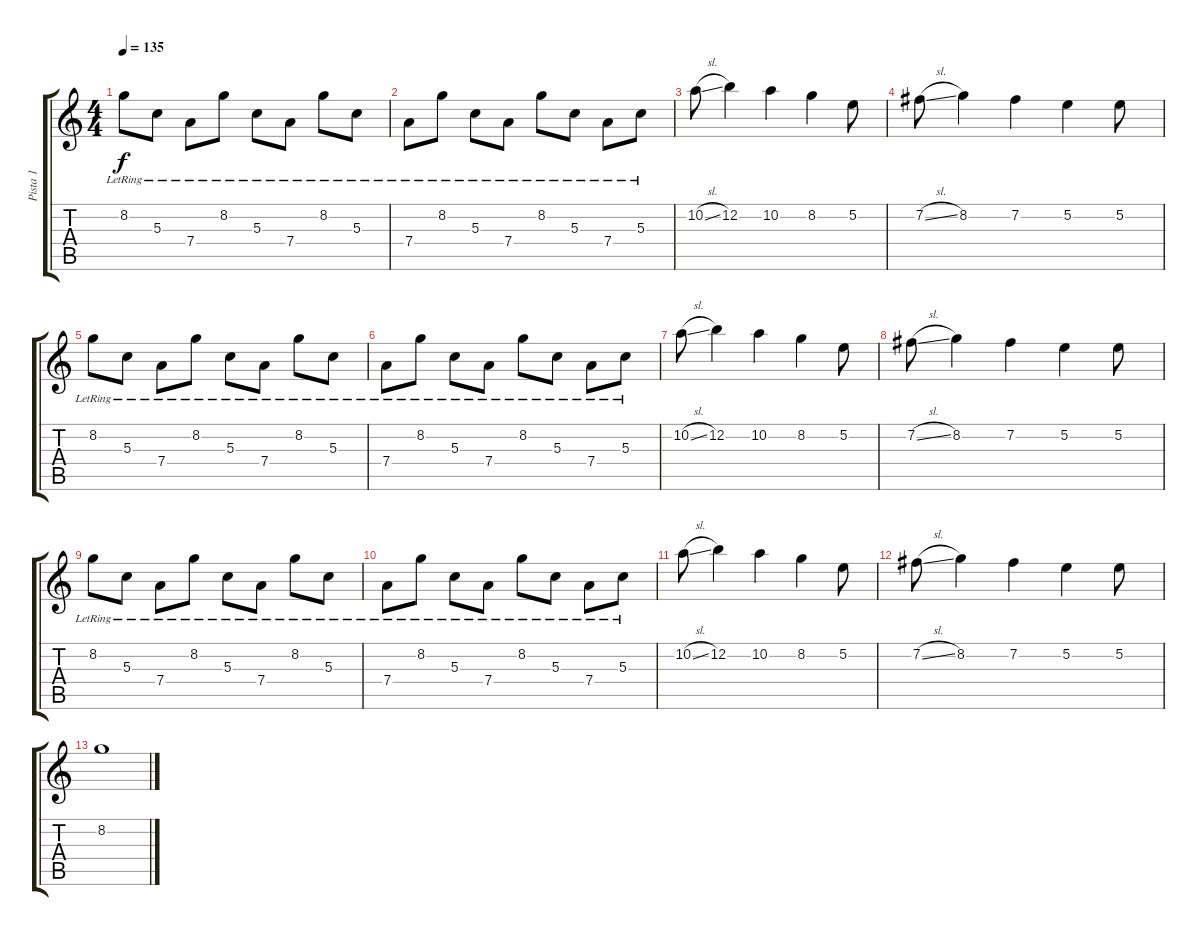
\track ("Pista 1" "Pista 1") {instrument acousticguitarsteel}
\staff {score tabs}
\tuning (E4 B3 G3 D3 A2 E2) {hide}
\ts (4 4)
\tempo 135
\clef g2
\ks c
8.2{lr}.8{dy f} 5.3{lr}.8 7.4{lr}.8 8.2{lr}.8 5.3{lr}.8 7.4{lr}.8 8.2{lr}.8 5.3{lr}.8 |
7.4{lr}.8 8.2{lr}.8 5.3{lr}.8 7.4{lr}.8 8.2{lr}.8 5.3{lr}.8 7.4{lr}.8 5.3{lr}.8 |
10.2{sl}.8 12.2.4 10.2.4 8.2.4 5.2.8 |
7.2{sl}.8 8.2.4 7.2.4 5.2.4 5.2.8 |
8.2{lr}.8 5.3{lr}.8 7.4{lr}.8 8.2{lr}.8 5.3{lr}.8 7.4{lr}.8 8.2{lr}.8 5.3{lr}.8 |
7.4{lr}.8 8.2{lr}.8 5.3{lr}.8 7.4{lr}.8 8.2{lr}.8 5.3{lr}.8 7.4{lr}.8 5.3{lr}.8 |
10.2{sl}.8 12.2.4 10.2.4 8.2.4 5.2.8 |
7.2{sl}.8 8.2.4 7.2.4 5.2.4 5.2.8 |
8.2{lr}.8 5.3{lr}.8 7.4{lr}.8 8.2{lr}.8 5.3{lr}.8 7.4{lr}.8 8.2{lr}.8 5.3{lr}.8 |
7.4{lr}.8 8.2{lr}.8 5.3{lr}.8 7.4{lr}.8 8.2{lr}.8 5.3{lr}.8 7.4{lr}.8 5.3{lr}.8 |
10.2{sl}.8 12.2.4 10.2.4 8.2.4 5.2.8 |
7.2{sl}.8 8.2.4 7.2.4 5.2.4 5.2.8 |
8.2.1
